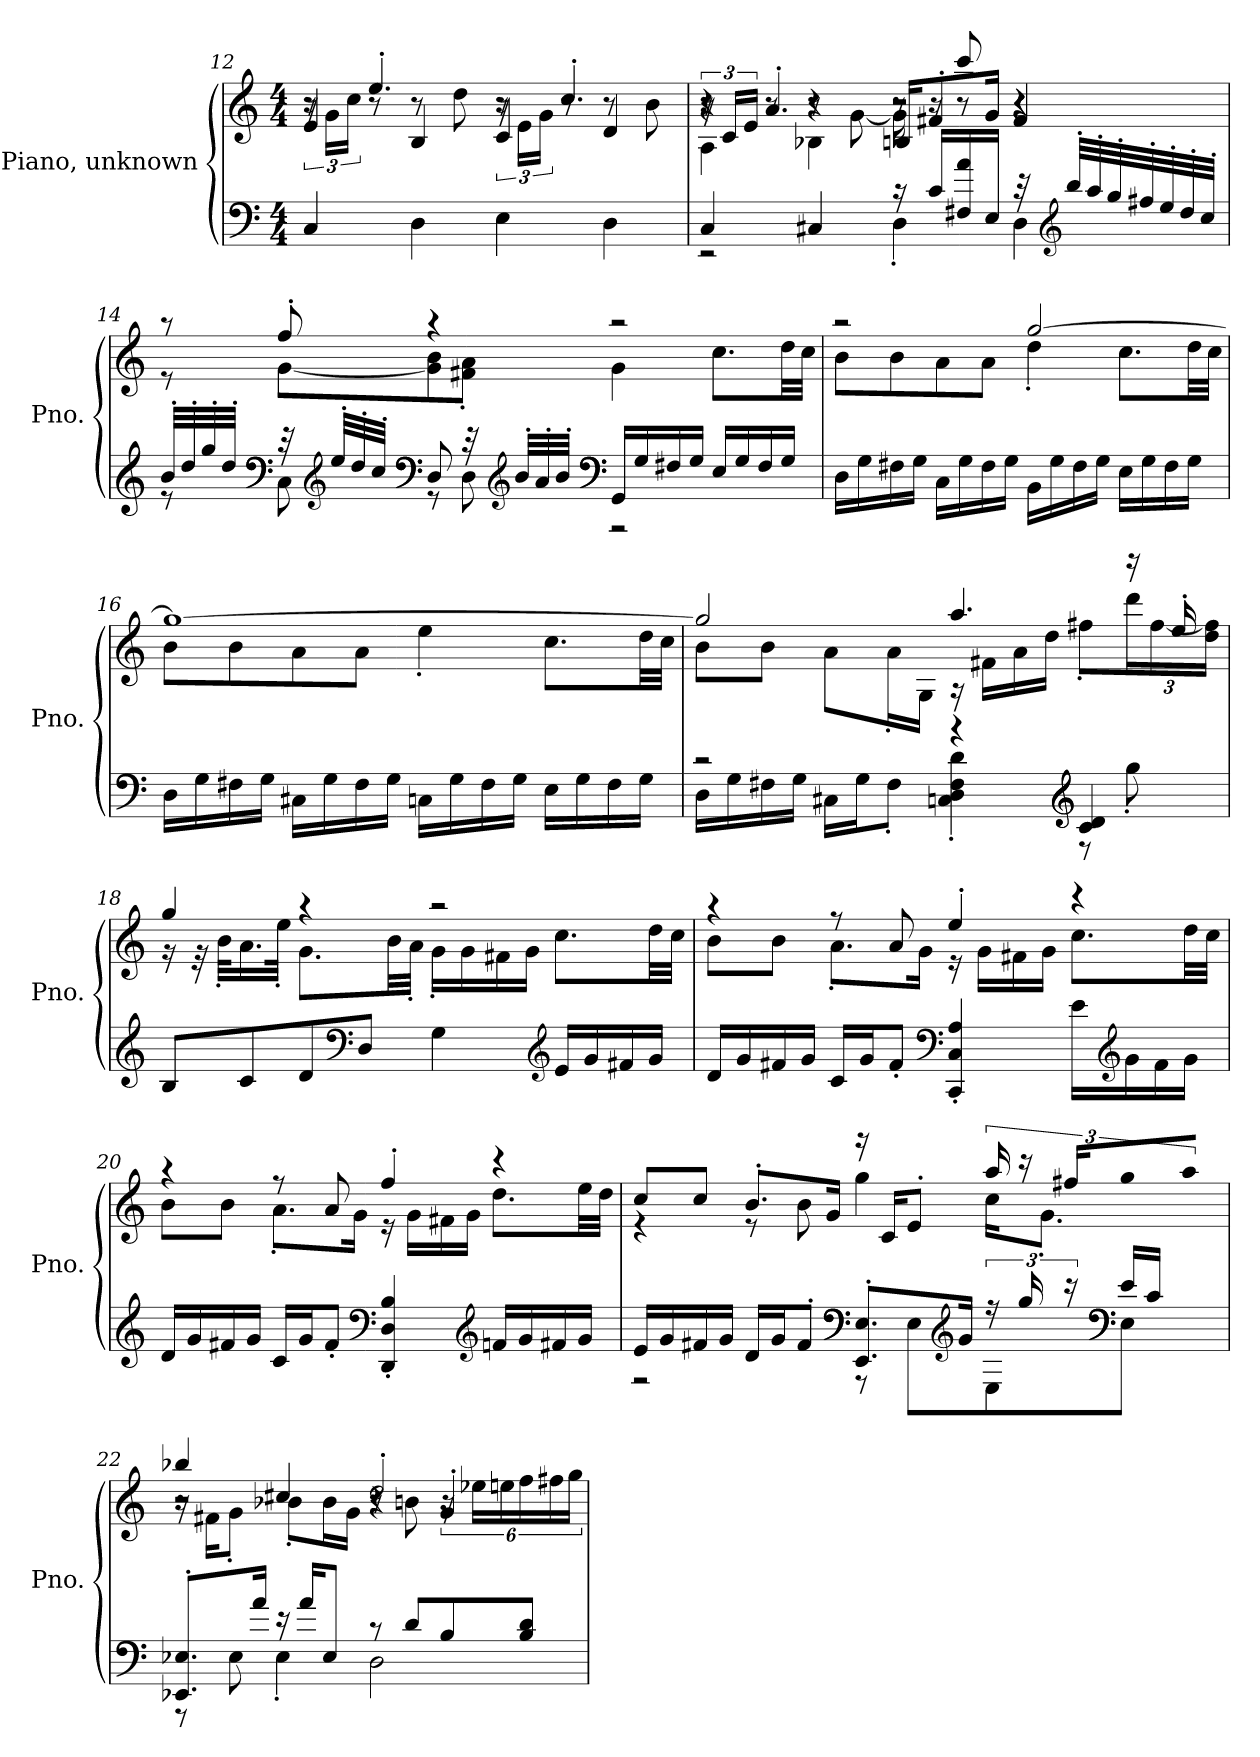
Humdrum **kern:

**kern	**kern
*part1	*part1
*staff2	*staff1
*I"Piano, unknown	*
*I'Pno.	*
*clefF4	*clefG2
*k[]	*k[]
*M4/4	*M4/4
=12	=12
*	*^
*	*	*^
4C/	8r	24r	4e/
.	.	24g\LL	.
.	.	24cc\JJ	.
.	4.ee'/	8r	.
4D\	.	8r	4B/
.	.	8dd\	.
4E\	8r	24r	4c/
.	.	24e\LL	.
.	.	24g\JJ	.
.	4.cc'/	8r	.
4D\	.	8r	4d/
.	.	8b\	.
!!LO:PB:g=z
=13	=13	=13	=13
*^	*	*	*^
4C/	2r	8r	4r	24r	4A\
.	.	.	.	24c/LL	.
.	.	.	.	24e/JJ	.
.	.	4.a'/	.	8r	.
4C#X/	.	.	8r	4r	4B-X\
.	.	.	[8g\	.	.
16r	4D'\	8r	16g\]	16Bn/KL	2r
16c/LL	.	.	16r	8f#X'/	.
16F#X/ 16a/	.	8ccc/	8r	.	.
16E/JJ	.	.	.	16g/Jk	.
32r	4D\	4r	4r	4f#/	.
*clefG2	*	*	*	*	*
32bb'/LLL	.	.	.	.	.
32aa'/	.	.	.	.	.
32gg'/	.	.	.	.	.
32ff#X'/	.	.	.	.	.
32ee'/	.	.	.	.	.
32dd'/	.	.	.	.	.
32cc'/JJJ	.	.	.	.	.
*	*	*	*v	*v	*v
!!LO:LB:g=z
=14	=14	=14	=14
32b'/LLL	8r	8r	8r
32dd'/	.	.	.
32gg'/	.	.	.
32dd'/JJJ	.	.	.
*clefF4	*	*	*
32r	8C\	8ff'/	[8g\L
*clefG2	*	*	*
32ee'/LLL	.	.	.
32dd'/	.	.	.
32cc'/JJJ	.	.	.
*clefF4	*	*	*
8D/	8r	4r	8g\] 8b\
32r	8D\	.	8f#X\' 8a\'J
*clefG2	*	*	*
32b'/LLL	.	.	.
32a'/	.	.	.
32b'/JJJ	.	.	.
*clefF4	*	*	*
16GG/LL	2r	2r	4g\
16G/	.	.	.
16F#X/	.	.	.
16G/JJ	.	.	.
16E/LL	.	.	8.cc\L
16G/	.	.	.
16F#/	.	.	.
16G/JJ	.	.	32dd\LL
.	.	.	32cc\JJJ
*v	*v	*	*
!!LO:LB:g=z	!!
=15	=15	=15
16D\LL	2r	8b\L
16G\	.	.
16F#X\	.	8b\
16G\JJ	.	.
16C\LL	.	8a\
16G\	.	.
16F#\	.	8a\J
16G\JJ	.	.
16BB\LL	[2gg/	4dd'\
16G\	.	.
16F#\	.	.
16G\JJ	.	.
16E\LL	.	8.cc\L
16G\	.	.
16F#\	.	.
16G\JJ	.	32dd\LL
.	.	32cc\JJJ
=16	=16	=16
16D\LL	1gg_	8b\L
16G\	.	.
16F#X\	.	8b\
16G\JJ	.	.
16C#X\LL	.	8a\
16G\	.	.
16F#\	.	8a\J
16G\JJ	.	.
16Cn\LL	.	4ee'\
16G\	.	.
16F#\	.	.
16G\JJ	.	.
16E\LL	.	8.cc\L
16G\	.	.
16F#\	.	.
16G\JJ	.	32dd\LL
.	.	32cc\JJJ
!!LO:LB:g=z	!!
=17	=17	=17
*^	*	*
2r	16D\LL	2gg/]	8b\L
.	16G\	.	.
.	16F#X\	.	8b\J
.	16G\JJ	.	.
.	16C#X\LL	.	8a\L
.	16G\J	.	.
.	8F#'\J	.	16a'\L
.	.	.	16G\JJ
4r	4Cn\' 4D\' 4F#\' 4d\'	4.aa/	16r
.	.	.	16f#X\LL
.	.	.	16a\
.	.	.	16dd\JJ
*clefG2	*	*	*
4c/ 4d/	8r	.	8ff#X'\L
*	*	*	*Xbrackettup
.	8gg'\	16r	24ddd\L
.	.	.	[24ff#\
.	.	16ee'/	.
.	.	.	24dd\ 24ff#\]JJ
*v	*v	*	*
=18	=18	=18
8B/L	4gg/	16r
.	.	32r
.	.	32b'\KLL
8c/	.	16.a\
.	.	32ee'\JJk
8d/	4r	8.g\L
*clefF4	*	*
8D/J	.	.
.	.	32b\LL
.	.	32a'\JJJ
4G\	2r	16g'\LL
.	.	16g\
.	.	16f#X\
.	.	16g\JJ
*clefG2	*	*
16e/LL	.	8.cc\L
16g/	.	.
16f#X/	.	.
16g/JJ	.	32dd\LL
.	.	32cc\JJJ
!!LO:LB:g=z	!!
=19	=19	=19
16d/LL	4r	8b\L
16g/	.	.
16f#X/	.	8b\J
16g/JJ	.	.
16c/LL	8r	8.a'\L
16g/J	.	.
8f#'/J	8a/	.
.	.	16g\Jk
*clefF4	*	*
4CC/' 4C/' 4A/'	4ee'/	16r
.	.	16g\LL
.	.	16f#X\
.	.	16g\JJ
16e\LL	4r	8.cc\L
*clefG2	*	*
16g\	.	.
16f#\	.	.
16g\JJ	.	32dd\LL
.	.	32cc\JJJ
=20	=20	=20
16d/LL	4r	8b\L
16g/	.	.
16f#X/	.	8b\J
16g/JJ	.	.
16c/LL	8r	8.a'\L
16g/J	.	.
8f#'/J	8a/	.
.	.	16g\Jk
*clefF4	*	*
4DD/' 4D/' 4B/'	4ff'/	16r
.	.	16g\LL
.	.	16f#X\
.	.	16g\JJ
*clefG2	*	*
16fn/LL	4r	8.dd\L
16g/	.	.
16f#X/	.	.
16g/JJ	.	32ee\LL
.	.	32dd\JJJ
!!LO:LB:g=z	!!
=21	=21	=21
*^	*	*
16e/LL	2r	8cc/L	4r
16g/	.	.	.
16f#X/	.	8cc/J	.
16g/JJ	.	.	.
16d/LL	.	8.b'/L	8r
16g/J	.	.	.
8f#'/J	.	.	8b\
.	.	16g/Jk	.
*clefF4	*	*	*
8.EE/' 8.E/'L	8r	16r	4gg\
.	.	16c/KL	.
.	8E\L	8e'/J	.
*clefG2	*	*	*
16g/Jk	.	.	.
*	*	*brackettup	*
24r	8E\	24aa/	16cc\KL
24gg/	.	24r	.
.	.	.	8.g'\J
24r	.	24ff#X/LL	.
*clefF4	*	*	*
16e/LL	8E\J	16gg/	.
16c/JJ	.	16aa/JJ	.
=22	=22	=22	=22
*	*	*	*^
8.EE-X/' 8.E-X/'L	8r	4bb-X/	16r	2r
.	.	.	16f#X\KL	.
.	8E-\	.	8g'\J	.
16a/Jk	.	.	.	.
16r	4E-'\	4cc#X/	8b-X'\L	.
16a/KL	.	.	.	.
8E-/J	.	.	16b-\L	.
.	.	.	16g\JJ	.
8r	2D\	2dd'/	8r	4r
8d/L	.	.	8bn\	.
8B/	.	.	24r	4g'/
.	.	.	24ee-X\LL	.
.	.	.	24een\	.
*	*	*	*Xbrackettup	*
8B/ 8d/J	.	.	24ff\	.
.	.	.	24ff#X\	.
.	.	.	24gg\JJ	.
*v	*v	*	*	*
*	*v	*v	*v
=	=
*-	*-
